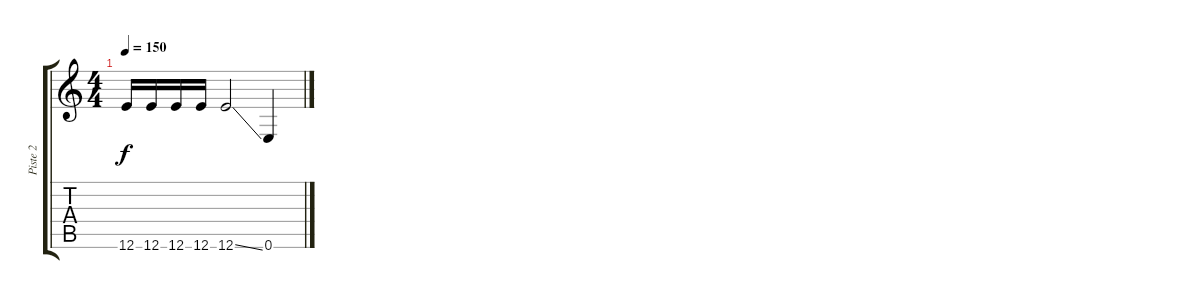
\track ("Piste 2" "Piste 2") {instrument electricguitarclean}
\staff {score tabs}
\tuning (E4 B3 G3 D3 A2 E2) {hide}
\ts (4 4)
\tempo 150
\clef g2
\ks c
12.6.16{dy f} 12.6.16 12.6.16 12.6.16 12.6{ss}.2 0.6.4
